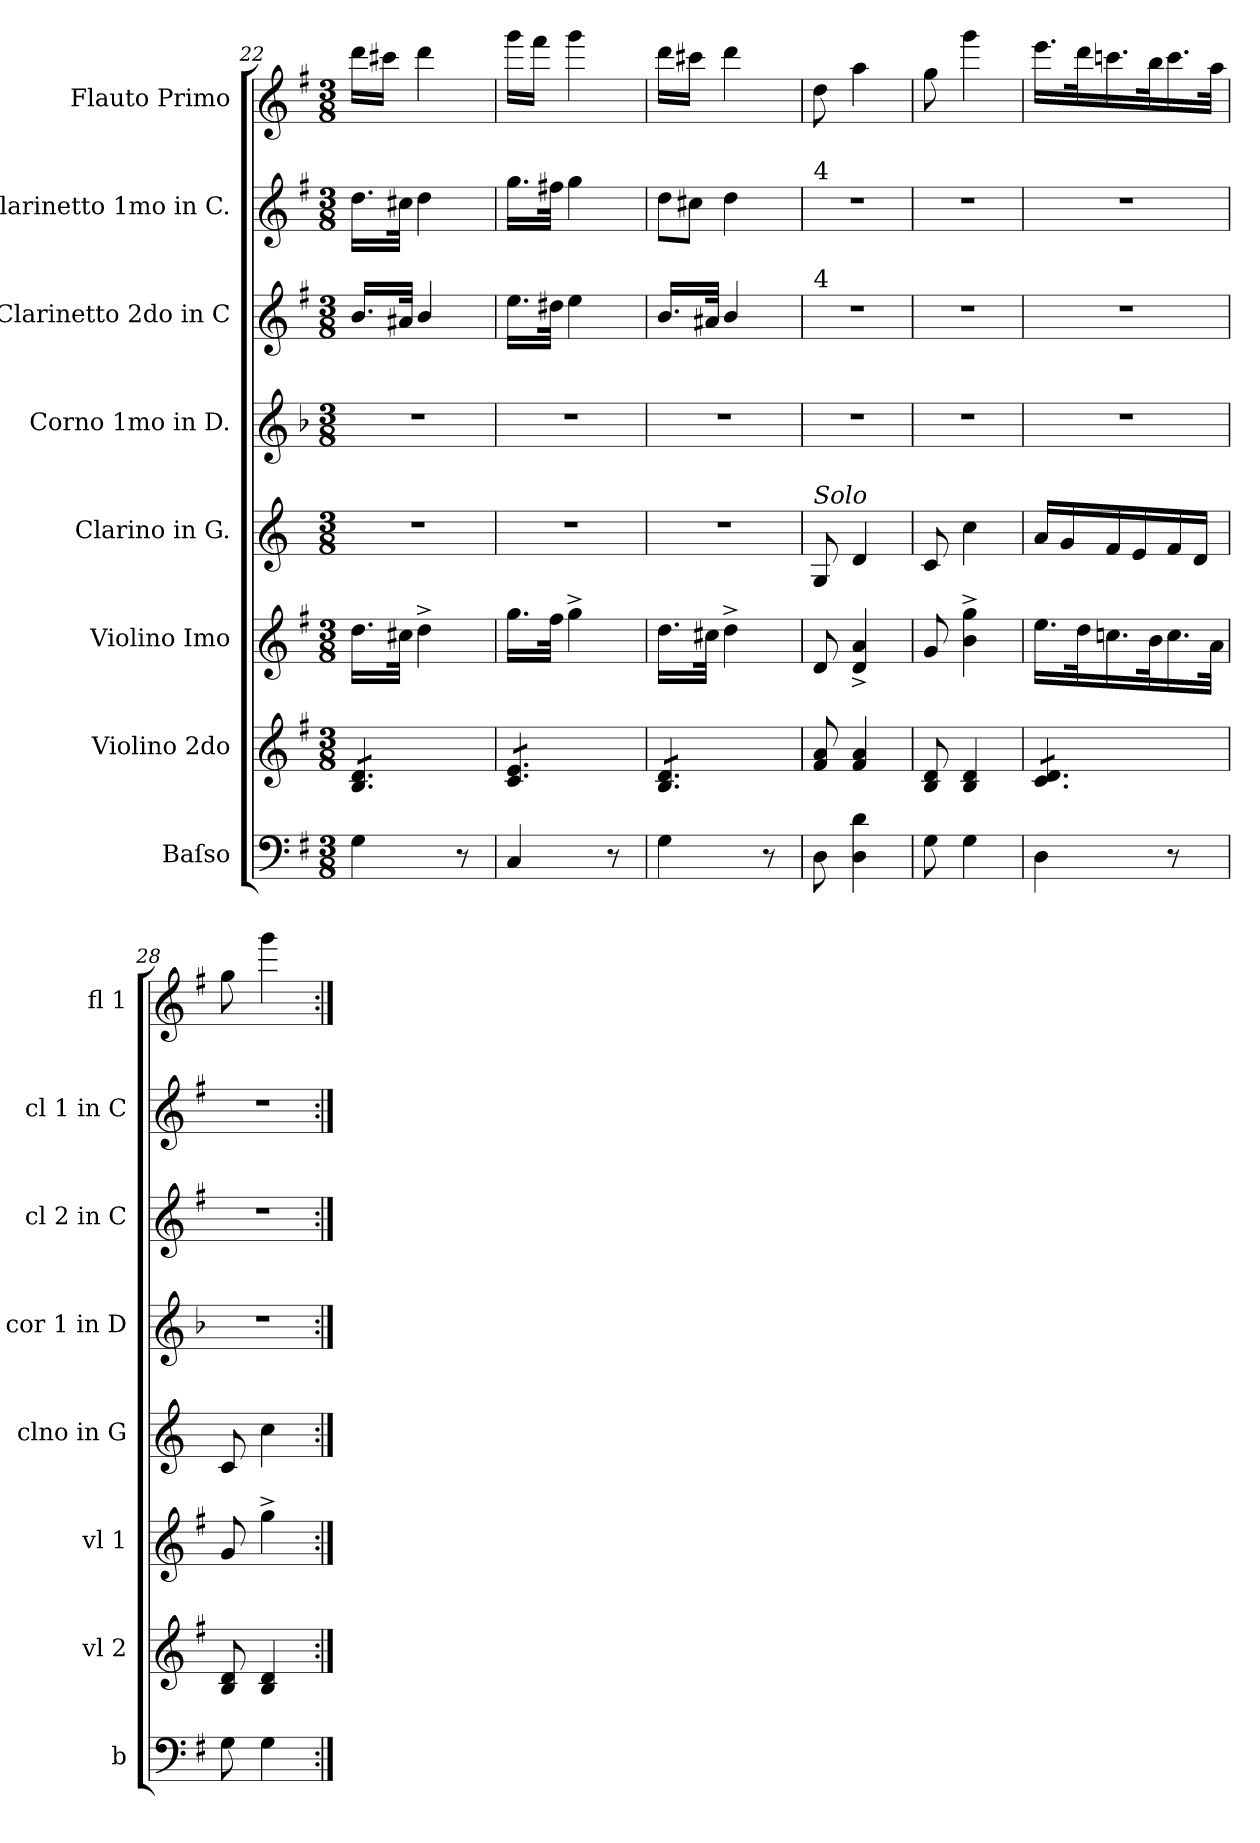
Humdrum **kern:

**kern	**kern	**kern	**kern	**kern	**kern	**kern	**kern
*part8	*part7	*part6	*part5	*part4	*part3	*part2	*part1
*staff8	*staff7	*staff6	*staff5	*staff4	*staff3	*staff2	*staff1
*I"Baſso	*I"Violino 2do	*I"Violino Imo	*I"Clarino in G.	*I"Corno 1mo in D.	*I"Clarinetto 2do in C	*I"Clarinetto 1mo in C.	*I"Flauto Primo
*I'b	*I'vl 2	*I'vl 1	*I'clno in G	*I'cor 1 in D	*I'cl 2 in C	*I'cl 1 in C	*I'fl 1
*clefF4	*clefG2	*clefG2	*clefG2	*clefG2	*clefG2	*clefG2	*clefG2
*	*	*	*ITrd3c5	*ITrd6c10	*	*	*
*k[f#]	*k[f#]	*k[f#]	*k[f#]	*k[f#]	*k[f#]	*k[f#]	*k[f#]
*M3/8	*M3/8	*M3/8	*M3/8	*M3/8	*M3/8	*M3/8	*M3/8
=22	=22	=22	=22	=22	=22	=22	=22
*	*tremolo	*	*	*	*	*	*
4G\	8B/ 8d/L	16.dd\LL	4.r	4.r	16.b/LL	16.dd\LL	16dddLL
.	.	.	.	.	.	.	16ccc#XJJ
.	.	32cc#X\JJk	.	.	32a#X/JJk	32cc#X\JJk	.
.	8B/ 8d/	4dd^<\	.	.	4b/	4dd\	4ddd
8r	8B/ 8d/J	.	.	.	.	.	.
=23	=23	=23	=23	=23	=23	=23	=23
4C/	8c/ 8e/L	16.gg\LL	4.r	4.r	16.ee\LL	16.gg\LL	16gggLL
.	.	.	.	.	.	.	16fff#JJ
.	.	32ff#\JJk	.	.	32dd#X\JJk	32ff#X\JJk	.
.	8c/ 8e/	4gg^<\	.	.	4ee\	4gg\	4ggg
8r	8c/ 8e/J	.	.	.	.	.	.
=24	=24	=24	=24	=24	=24	=24	=24
!	!	!	!	!	!	!LO:N:vis=8	!
4G\	8B/ 8d/L	16.dd\LL	4.r	4.r	16.b/LL	16dd\L	16dddLL
!	!	!	!	!	!	!LO:N:vis=8	!
.	.	.	.	.	.	16cc#X\J	16ccc#XJJ
.	.	32cc#X\JJk	.	.	32a#X/JJk	.	.
.	8B/ 8d/	4dd^<\	.	.	4b/	4dd\	4ddd
8r	8B/ 8d/J	.	.	.	.	.	.
*	*Xtremolo	*	*	*	*	*	*
=25	=25	=25	=25	=25	=25	=25	=25
!	!	!	!	!	!	!LO:TX:a:t=4	!
!	!	!	!	!	!LO:TX:a:t=4	!	!
!	!	!	!LO:TX:a:i:t=Solo	!	!	!	!
8D\	8f#/ 8a/	8d/	8D/	4.r	4.r	4.r	8dd
4D\ 4d\	4f#/ 4a/	4d^>/ 4a^>/	4A/	.	.	.	4aa
=26	=26	=26	=26	=26	=26	=26	=26
8G\	8B/ 8d/	8g/	8G/	4.r	4.r	4.r	8gg
4G\	4B/ 4d/	4b^\ 4gg^\	4g\	.	.	.	4ggg
=27	=27	=27	=27	=27	=27	=27	=27
*	*tremolo	*	*	*	*	*	*
4D\	8c/ 8d/L	16.ee\LL	16e/LL	4.r	4.r	4.r	16.eeeLL
.	.	.	16d/	.	.	.	.
.	.	32dd\K	.	.	.	.	32dddK
.	8c/ 8d/	16.ccn\	16c/	.	.	.	16.cccn
.	.	.	16B/	.	.	.	.
.	.	32b\K	.	.	.	.	32bbK
8r	8c/ 8d/J	16.cc\	16c/	.	.	.	16.ccc
*	*Xtremolo	*	*	*	*	*	*
.	.	.	16A/JJ	.	.	.	.
.	.	32a\JJk	.	.	.	.	32aaJJk
=28	=28	=28	=28	=28	=28	=28	=28
8G\	8B/ 8d/	8g/	8G/	4.r	4.r	4.r	8gg
4G\	4B/ 4d/	4gg^<\	4g\	.	.	.	4ggg
=:|!	=:|!	=:|!	=:|!	=:|!	=:|!	=:|!	=:|!
*-	*-	*-	*-	*-	*-	*-	*-
